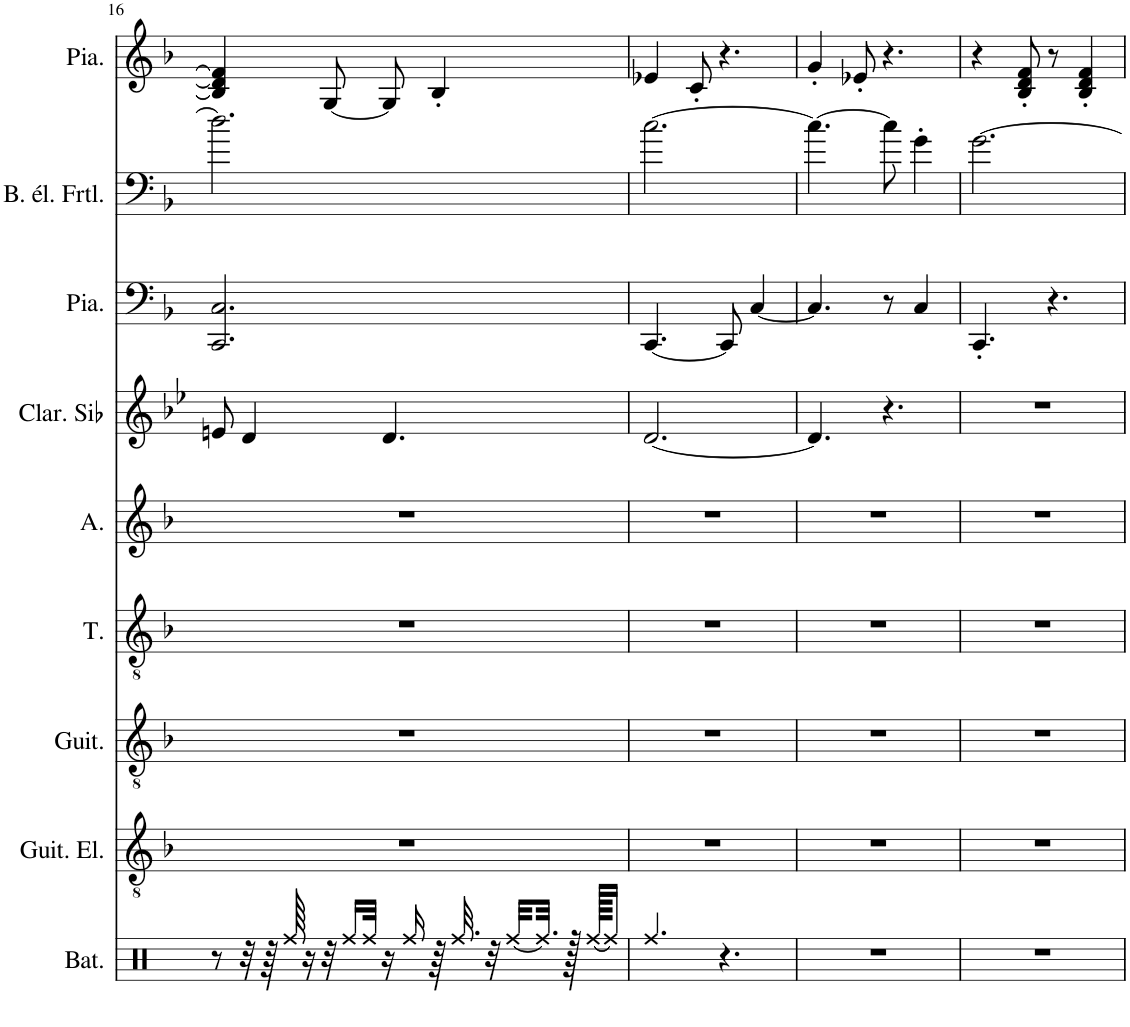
**kern	**kern	**kern	**kern	**kern	**kern	**kern	**kern	**kern
*part9	*part8	*part7	*part6	*part5	*part4	*part3	*part2	*part1
*staff9	*staff8	*staff7	*staff6	*staff5	*staff4	*staff3	*staff2	*staff1
*I"Batterie, Drums	*I"Guitare électrique, Overdriven Guitar	*I"Guitare classique	*I"Ténor, Choir Aahs	*I"Alto, Choir Aahs	*I"Clarinette en Sib	*I"Piano, Acoustic Grand Piano	*I"Basse électrique fretless, Fretless Bass	*I"Piano, Acoustic Grand Piano
*I'Bat.	*I'Guit. El.	*I'Guit.	*I'T.	*I'A.	*I'Clar. Sib	*I'Pia.	*I'B. él. Frtl.	*I'Pia.
!!LO:PB:g=z
*clefX	*clefGv2	*clefGv2	*clefGv2	*clefG2	*clefG2	*clefF4	*clefF4	*clefG2
*	*	*	*	*	*Trd1c2	*	*Trd7c12	*
*k[]	*k[b-]	*k[b-]	*k[b-]	*k[b-]	*k[b-e-]	*k[b-]	*k[b-]	*k[b-]
*M6/8	*M6/8	*M6/8	*M6/8	*M6/8	*M6/8	*M6/8	*M6/8	*M6/8
=16	=16	=16	=16	=16	=16	=16	=16	=16
8r	2.r	2.r	2.r	2.r	8en/	2.CC/ 2.C/	2.dd\]	4B-/] 4d/] 4f/]
32r	.	.	.	.	4d/	.	.	.
64r	.	.	.	.	.	.	.	.
64Rff/	.	.	.	.	.	.	.	.
16r	.	.	.	.	.	.	.	.
32r	.	.	.	.	.	.	.	[8G/
16Rff/LL	.	.	.	.	.	.	.	.
32Rff/JJk	.	.	.	.	.	.	.	.
16r	.	.	.	.	4.d/	.	.	8G/]
16Rff/	.	.	.	.	.	.	.	.
64r	.	.	.	.	.	.	.	4B-'/
32.Rff/	.	.	.	.	.	.	.	.
32r	.	.	.	.	.	.	.	.
[32Rff/LLL	.	.	.	.	.	.	.	.
32.Rff/JJJ]	.	.	.	.	.	.	.	.
128r	.	.	.	.	.	.	.	.
[128Rff/KKKLL	.	.	.	.	.	.	.	.
16Rff/JJ]	.	.	.	.	.	.	.	.
=17	=17	=17	=17	=17	=17	=17	=17	=17
4.Rff/	2.r	2.r	2.r	2.r	[2.d/	[4.CC/	[2.cc\	4e-X/
.	.	.	.	.	.	.	.	8c'/
4.r	.	.	.	.	.	8CC/]	.	4.r
.	.	.	.	.	.	[4C/	.	.
=18	=18	=18	=18	=18	=18	=18	=18	=18
2.r	2.r	2.r	2.r	2.r	4.d/]	4.C/]	4.cc\_	4g'/
.	.	.	.	.	.	.	.	8e-X'/
.	.	.	.	.	4.r	8r	8cc\]	4.r
.	.	.	.	.	.	4C/	4g'\	.
=19	=19	=19	=19	=19	=19	=19	=19	=19
2.r	2.r	2.r	2.r	2.r	2.r	4.CC'/	[2.g\	4r
.	.	.	.	.	.	.	.	8B-/' 8d/' 8f/'
.	.	.	.	.	.	4.r	.	8r
.	.	.	.	.	.	.	.	4B-/' 4d/' 4f/'
=	=	=	=	=	=	=	=	=
*-	*-	*-	*-	*-	*-	*-	*-	*-
